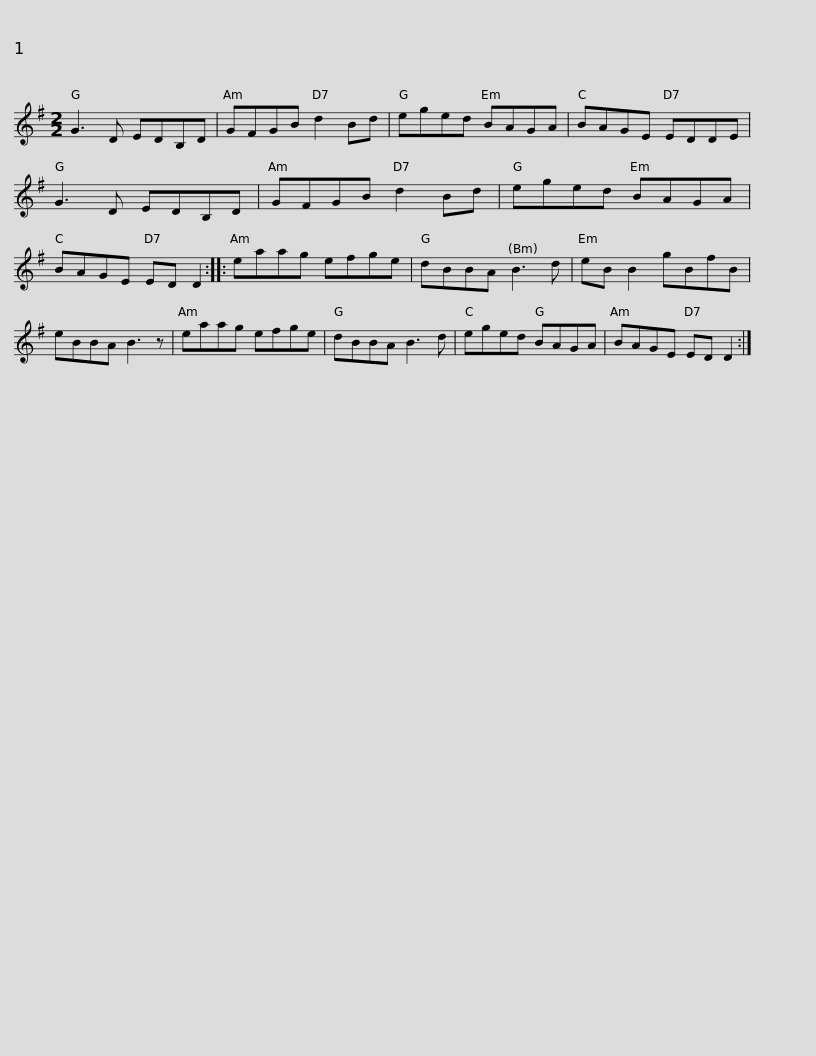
X:1
L:1/8
M:2/2
I:linebreak $
K:G
V:1 treble
V:1
 G3 D EDB,D | GFGB d2 Bd | eged BAGA | BAGE EDDE | G3 D EDB,D | %5
 GFGB d2 Bd |$ eged BAGA | BAGE ED D2 :: eaag efge | dBBA B3 d | %10
 eB B2 gBfB | eBBA B3 z |$ eaag efge | dBBA B3 d | eged BAGA | %15
 BAGE ED D2 :| %16
